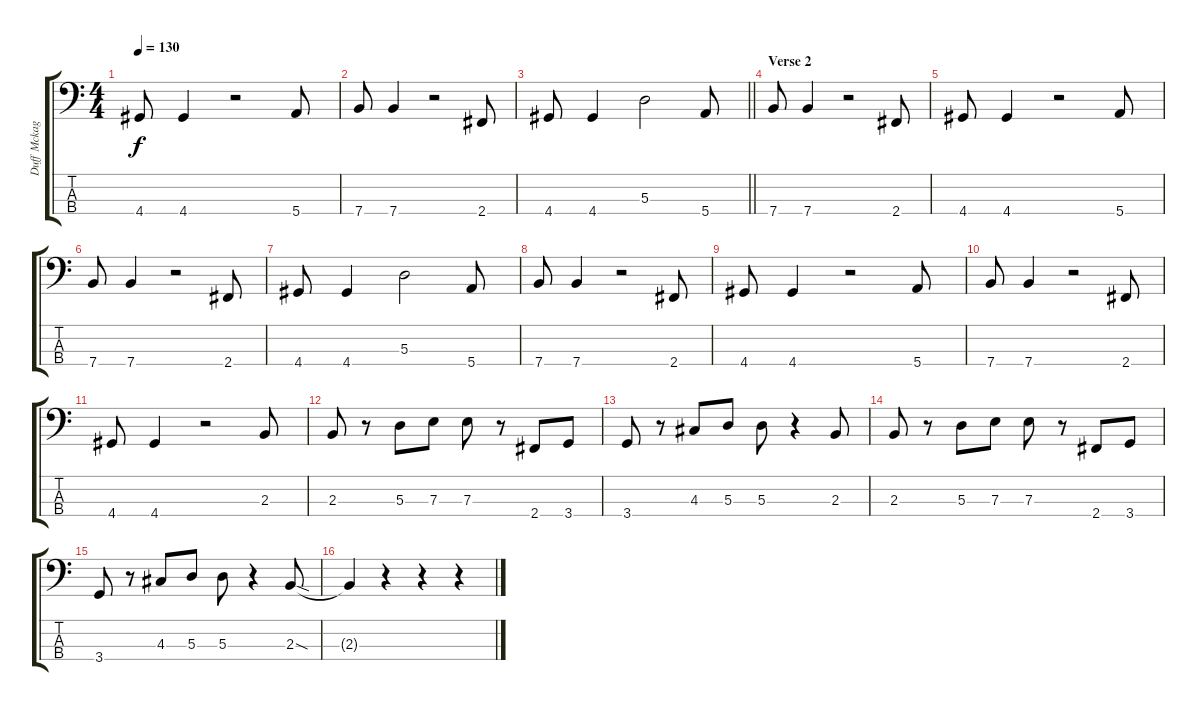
\track ("Duff Mckagan" "Duff Mckag") {instrument electricbasspick}
\staff {score tabs}
\tuning (G2 D2 A1 E1) {hide}
\ts (4 4)
\tempo 130
\clef f4
\ks c
4.4.8{dy f} 4.4.4 r.2 5.4.8 |
7.4.8 7.4.4 r.2 2.4.8 |
\barLineRight lightlight
4.4.8 4.4.4 5.3.2 5.4.8 |
\section ("" "Verse 2")
7.4.8 7.4.4 r.2 2.4.8 |
4.4.8 4.4.4 r.2 5.4.8 |
7.4.8 7.4.4 r.2 2.4.8 |
4.4.8 4.4.4 5.3.2 5.4.8 |
7.4.8 7.4.4 r.2 2.4.8 |
4.4.8 4.4.4 r.2 5.4.8 |
7.4.8 7.4.4 r.2 2.4.8 |
4.4.8 4.4.4 r.2 2.3.8 |
2.3.8 r.8 5.3.8 7.3.8 7.3.8 r.8 2.4.8 3.4.8 |
3.4.8 r.8 4.3.8 5.3.8 5.3.8 r.4 2.3.8 |
2.3.8 r.8 5.3.8 7.3.8 7.3.8 r.8 2.4.8 3.4.8 |
3.4.8 r.8 4.3.8 5.3.8 5.3.8 r.4 2.3{sod}.8 |
2.3{t}.4 r.4 r.4 r.4
